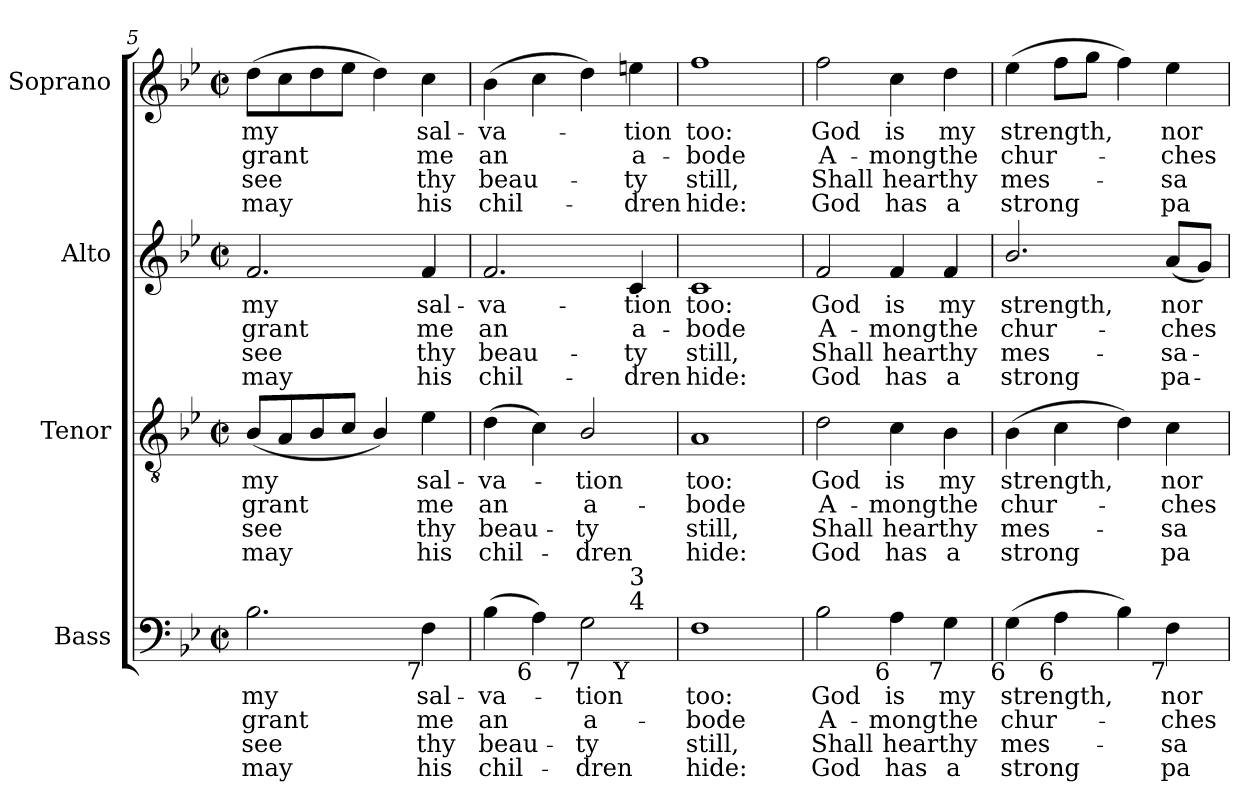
**kern	**text	**text	**text	**text	**kern	**text	**text	**text	**text	**kern	**text	**text	**text	**text	**kern	**text	**text	**text	**text
*part4	*part4	*part4	*part4	*part4	*part3	*part3	*part3	*part3	*part3	*part2	*part2	*part2	*part2	*part2	*part1	*part1	*part1	*part1	*part1
*staff4	*staff4	*staff4	*staff4	*staff4	*staff3	*staff3	*staff3	*staff3	*staff3	*staff2	*staff2	*staff2	*staff2	*staff2	*staff1	*staff1	*staff1	*staff1	*staff1
*I"Bass	*	*	*	*	*I"Tenor	*	*	*	*	*I"Alto	*	*	*	*	*I"Soprano	*	*	*	*
*I'B.	*	*	*	*	*I'T.	*	*	*	*	*I'A.	*	*	*	*	*I'S.	*	*	*	*
*clefF4	*	*	*	*	*clefGv2	*	*	*	*	*clefG2	*	*	*	*	*clefG2	*	*	*	*
*	*	*	*	*	*ITrd7c12	*	*	*	*	*	*	*	*	*	*	*	*	*	*
*k[b-e-]	*	*	*	*	*k[b-e-]	*	*	*	*	*k[b-e-]	*	*	*	*	*k[b-e-]	*	*	*	*
*B-:	*	*	*	*	*B-:	*	*	*	*	*B-:	*	*	*	*	*B-:	*	*	*	*
*M2/2	*	*	*	*	*M2/2	*	*	*	*	*M2/2	*	*	*	*	*M2/2	*	*	*	*
*met(c|)	*	*	*	*	*met(c|)	*	*	*	*	*met(c|)	*	*	*	*	*met(c|)	*	*	*	*
=5	=5	=5	=5	=5	=5	=5	=5	=5	=5	=5	=5	=5	=5	=5	=5	=5	=5	=5	=5
!	!LO:LY:b:color=#000000	!LO:LY:b:color=#000000	!LO:LY:b:color=#000000	!LO:LY:b:color=#000000	!	!	!	!	!	!	!	!	!	!	!	!	!	!	!
!	!	!	!	!	!	!LO:LY:b:color=#000000	!LO:LY:b:color=#000000	!LO:LY:b:color=#000000	!LO:LY:b:color=#000000	!	!	!	!	!	!	!	!	!	!
!	!	!	!	!	!	!	!	!	!	!	!LO:LY:b:color=#000000	!LO:LY:b:color=#000000	!LO:LY:b:color=#000000	!LO:LY:b:color=#000000	!	!	!	!	!
!	!	!	!	!	!	!	!	!	!	!	!	!	!	!	!	!LO:LY:b:color=#000000	!LO:LY:b:color=#000000	!LO:LY:b:color=#000000	!LO:LY:b:color=#000000
2.B-i\	my	grant	see	may	(8BB-i/L	my	grant	see	may	2.fi/	my	grant	see	may	(8ddi\L	my	grant	see	may
.	.	.	.	.	8AAi/	.	.	.	.	.	.	.	.	.	8cci\	.	.	.	.
.	.	.	.	.	8BB-i/	.	.	.	.	.	.	.	.	.	8ddi\	.	.	.	.
.	.	.	.	.	8Ci/J	.	.	.	.	.	.	.	.	.	8ee-i\J	.	.	.	.
.	.	.	.	.	4BB-i/)	.	.	.	.	.	.	.	.	.	4ddi\)	.	.	.	.
!	!LO:LY:b:color=#000000	!LO:LY:b:color=#000000	!LO:LY:b:color=#000000	!LO:LY:b:color=#000000	!	!	!	!	!	!	!	!	!	!	!	!	!	!	!
!	!	!	!	!	!	!LO:LY:b:color=#000000	!LO:LY:b:color=#000000	!LO:LY:b:color=#000000	!LO:LY:b:color=#000000	!	!	!	!	!	!	!	!	!	!
!	!	!	!	!	!	!	!	!	!	!	!LO:LY:b:color=#000000	!LO:LY:b:color=#000000	!LO:LY:b:color=#000000	!LO:LY:b:color=#000000	!	!	!	!	!
!LO:TX:b:rj:t=7	!	!	!	!	!	!	!	!	!	!	!	!	!	!	!	!	!	!	!
!	!	!	!	!	!	!	!	!	!	!	!	!	!	!	!	!LO:LY:b:color=#000000	!LO:LY:b:color=#000000	!LO:LY:b:color=#000000	!LO:LY:b:color=#000000
4Fi\	sal-	me	thy	his	4E-i\	sal-	me	thy	his	4fi/	sal-	me	thy	his	4cci\	sal-	me	thy	his
=6	=6	=6	=6	=6	=6	=6	=6	=6	=6	=6	=6	=6	=6	=6	=6	=6	=6	=6	=6
!	!LO:LY:b:color=#000000	!LO:LY:b:color=#000000	!LO:LY:b:color=#000000	!LO:LY:b:color=#000000	!	!	!	!	!	!	!	!	!	!	!	!	!	!	!
!	!	!	!	!	!	!LO:LY:b:color=#000000	!LO:LY:b:color=#000000	!LO:LY:b:color=#000000	!LO:LY:b:color=#000000	!	!	!	!	!	!	!	!	!	!
!	!	!	!	!	!	!	!	!	!	!	!LO:LY:b:color=#000000	!LO:LY:b:color=#000000	!LO:LY:b:color=#000000	!LO:LY:b:color=#000000	!	!	!	!	!
!	!	!	!	!	!	!	!	!	!	!	!	!	!	!	!	!LO:LY:b:color=#000000	!LO:LY:b:color=#000000	!LO:LY:b:color=#000000	!LO:LY:b:color=#000000
*^	*	*	*	*	*	*	*	*	*	*	*	*	*	*	*	*	*	*	*
(4B-i\	2.ryy	-va-	an	beau-	-chil-	(4Di\	-va-	an	beau-	-chil-	2.fi/	-va-	an	beau-	-chil-	(4b-i\	-va-	an	beau-	-chil-
!LO:TX:b:rj:t=6	!	!	!	!	!	!	!	!	!	!	!	!	!	!	!	!	!	!	!	!
4Ai\)	.	.	.	.	.	4Ci\)	.	.	.	.	.	.	.	.	.	4cci\	.	.	.	.
!	!	!LO:LY:b:color=#000000	!LO:LY:b:color=#000000	!LO:LY:b:color=#000000	!LO:LY:b:color=#000000	!	!	!	!	!	!	!	!	!	!	!	!	!	!	!
!LO:TX:b:rj:t=7	!	!	!	!	!	!	!	!	!	!	!	!	!	!	!	!	!	!	!	!
!	!	!	!	!	!	!	!LO:LY:b:color=#000000	!LO:LY:b:color=#000000	!LO:LY:b:color=#000000	!LO:LY:b:color=#000000	!	!	!	!	!	!	!	!	!	!
2Gi\	.	-tion	a-	-ty	dren	2BB-i/	-tion	a-	-ty	dren	.	.	.	.	.	4ddi\)	.	.	.	.
!	!	!	!	!	!	!	!	!	!	!	!	!LO:LY:b:color=#000000	!LO:LY:b:color=#000000	!LO:LY:b:color=#000000	!LO:LY:b:color=#000000	!	!	!	!	!
!	!LO:TX:b:rj:t=Y	!	!	!	!	!	!	!	!	!	!	!	!	!	!	!	!	!	!	!
!	!LO:TX:t=4	!	!	!	!	!	!	!	!	!	!	!	!	!	!	!	!	!	!	!
!	!LO:TX:t=3	!	!	!	!	!	!	!	!	!	!	!	!	!	!	!	!	!	!	!
!	!	!	!	!	!	!	!	!	!	!	!	!	!	!	!	!	!LO:LY:b:color=#000000	!LO:LY:b:color=#000000	!LO:LY:b:color=#000000	!LO:LY:b:color=#000000
.	4ryy	.	.	.	.	.	.	.	.	.	4ci/	-tion	a-	-ty	dren	4eeni\	-tion	a-	-ty	dren
*v	*v	*	*	*	*	*	*	*	*	*	*	*	*	*	*	*	*	*	*	*
=7	=7	=7	=7	=7	=7	=7	=7	=7	=7	=7	=7	=7	=7	=7	=7	=7	=7	=7	=7
*^	*	*	*	*	*	*	*	*	*	*	*	*	*	*	*	*	*	*	*
!	!	!LO:LY:b:color=#000000	!LO:LY:b:color=#000000	!LO:LY:b:color=#000000	!LO:LY:b:color=#000000	!	!	!	!	!	!	!	!	!	!	!	!	!	!	!
*v	*v	*	*	*	*	*	*	*	*	*	*	*	*	*	*	*	*	*	*	*
*^	*	*	*	*	*	*	*	*	*	*	*	*	*	*	*	*	*	*	*
!	!	!	!	!	!	!	!LO:LY:b:color=#000000	!LO:LY:b:color=#000000	!LO:LY:b:color=#000000	!LO:LY:b:color=#000000	!	!	!	!	!	!	!	!	!	!
*v	*v	*	*	*	*	*	*	*	*	*	*	*	*	*	*	*	*	*	*	*
*^	*	*	*	*	*	*	*	*	*	*	*	*	*	*	*	*	*	*	*
!	!	!	!	!	!	!	!	!	!	!	!	!LO:LY:b:color=#000000	!LO:LY:b:color=#000000	!LO:LY:b:color=#000000	!LO:LY:b:color=#000000	!	!	!	!	!
*v	*v	*	*	*	*	*	*	*	*	*	*	*	*	*	*	*	*	*	*	*
*^	*	*	*	*	*	*	*	*	*	*	*	*	*	*	*	*	*	*	*
!	!	!	!	!	!	!	!	!	!	!	!	!	!	!	!	!	!LO:LY:b:color=#000000	!LO:LY:b:color=#000000	!LO:LY:b:color=#000000	!LO:LY:b:color=#000000
*v	*v	*	*	*	*	*	*	*	*	*	*	*	*	*	*	*	*	*	*	*
1Fi	too:	-bode	still,	hide:	1AAi	too:	-bode	still,	hide:	1ci	too:	-bode	still,	hide:	1ffi	too:	-bode	still,	hide:
!!LO:LB:g=z
=8	=8	=8	=8	=8	=8	=8	=8	=8	=8	=8	=8	=8	=8	=8	=8	=8	=8	=8	=8
!	!LO:LY:b:color=#000000	!LO:LY:b:color=#000000	!LO:LY:b:color=#000000	!LO:LY:b:color=#000000	!	!	!	!	!	!	!	!	!	!	!	!	!	!	!
!	!	!	!	!	!	!LO:LY:b:color=#000000	!LO:LY:b:color=#000000	!LO:LY:b:color=#000000	!LO:LY:b:color=#000000	!	!	!	!	!	!	!	!	!	!
!	!	!	!	!	!	!	!	!	!	!	!LO:LY:b:color=#000000	!LO:LY:b:color=#000000	!LO:LY:b:color=#000000	!LO:LY:b:color=#000000	!	!	!	!	!
!	!	!	!	!	!	!	!	!	!	!	!	!	!	!	!	!LO:LY:b:color=#000000	!LO:LY:b:color=#000000	!LO:LY:b:color=#000000	!LO:LY:b:color=#000000
2B-i\	God	A-	Shall	God	2Di\	God	A-	Shall	God	2fi/	God	A-	Shall	God	2ffi\	God	A-	Shall	God
!	!LO:LY:b:color=#000000	!LO:LY:b:color=#000000	!LO:LY:b:color=#000000	!LO:LY:b:color=#000000	!	!	!	!	!	!	!	!	!	!	!	!	!	!	!
!	!	!	!	!	!	!LO:LY:b:color=#000000	!LO:LY:b:color=#000000	!LO:LY:b:color=#000000	!LO:LY:b:color=#000000	!	!	!	!	!	!	!	!	!	!
!	!	!	!	!	!	!	!	!	!	!	!LO:LY:b:color=#000000	!LO:LY:b:color=#000000	!LO:LY:b:color=#000000	!LO:LY:b:color=#000000	!	!	!	!	!
!LO:TX:b:rj:t=6	!	!	!	!	!	!	!	!	!	!	!	!	!	!	!	!	!	!	!
!	!	!	!	!	!	!	!	!	!	!	!	!	!	!	!	!LO:LY:b:color=#000000	!LO:LY:b:color=#000000	!LO:LY:b:color=#000000	!LO:LY:b:color=#000000
4Ai\	is	-mong	hear	has	4Ci\	is	-mong	hear	has	4fi/	is	-mong	hear	has	4cci\	is	-mong	hear	has
!	!LO:LY:b:color=#000000	!LO:LY:b:color=#000000	!LO:LY:b:color=#000000	!LO:LY:b:color=#000000	!	!	!	!	!	!	!	!	!	!	!	!	!	!	!
!	!	!	!	!	!	!LO:LY:b:color=#000000	!LO:LY:b:color=#000000	!LO:LY:b:color=#000000	!LO:LY:b:color=#000000	!	!	!	!	!	!	!	!	!	!
!	!	!	!	!	!	!	!	!	!	!	!LO:LY:b:color=#000000	!LO:LY:b:color=#000000	!LO:LY:b:color=#000000	!LO:LY:b:color=#000000	!	!	!	!	!
!LO:TX:b:rj:t=7	!	!	!	!	!	!	!	!	!	!	!	!	!	!	!	!	!	!	!
!	!	!	!	!	!	!	!	!	!	!	!	!	!	!	!	!LO:LY:b:color=#000000	!LO:LY:b:color=#000000	!LO:LY:b:color=#000000	!LO:LY:b:color=#000000
4Gi\	my	the	thy	a	4BB-i\	my	the	thy	a	4fi/	my	the	thy	a	4ddi\	my	the	thy	a
=9	=9	=9	=9	=9	=9	=9	=9	=9	=9	=9	=9	=9	=9	=9	=9	=9	=9	=9	=9
!	!LO:LY:b:color=#000000	!LO:LY:b:color=#000000	!LO:LY:b:color=#000000	!LO:LY:b:color=#000000	!	!	!	!	!	!	!	!	!	!	!	!	!	!	!
!	!	!	!	!	!	!LO:LY:b:color=#000000	!LO:LY:b:color=#000000	!LO:LY:b:color=#000000	!LO:LY:b:color=#000000	!	!	!	!	!	!	!	!	!	!
!	!	!	!	!	!	!	!	!	!	!	!LO:LY:b:color=#000000	!LO:LY:b:color=#000000	!LO:LY:b:color=#000000	!LO:LY:b:color=#000000	!	!	!	!	!
!LO:TX:b:rj:t=6	!	!	!	!	!	!	!	!	!	!	!	!	!	!	!	!	!	!	!
!	!	!	!	!	!	!	!	!	!	!	!	!	!	!	!	!LO:LY:b:color=#000000	!LO:LY:b:color=#000000	!LO:LY:b:color=#000000	!LO:LY:b:color=#000000
(4Gi\	strength,	chur-	mes-	-strong	(4BB-i\	strength,	chur-	mes-	-strong	2.b-i/	strength,	chur-	mes-	-strong	(4ee-i\	strength,	chur-	mes-	-strong
!LO:TX:b:rj:t=6	!	!	!	!	!	!	!	!	!	!	!	!	!	!	!	!	!	!	!
4Ai\	.	.	.	.	4Ci\	.	.	.	.	.	.	.	.	.	8ffi\L	.	.	.	.
.	.	.	.	.	.	.	.	.	.	.	.	.	.	.	8ggi\J	.	.	.	.
4B-i\)	.	.	.	.	4Di\)	.	.	.	.	.	.	.	.	.	4ffi\)	.	.	.	.
!	!LO:LY:b:color=#000000	!LO:LY:b:color=#000000	!LO:LY:b:color=#000000	!LO:LY:b:color=#000000	!	!	!	!	!	!	!	!	!	!	!	!	!	!	!
!	!	!	!	!	!	!LO:LY:b:color=#000000	!LO:LY:b:color=#000000	!LO:LY:b:color=#000000	!LO:LY:b:color=#000000	!	!	!	!	!	!	!	!	!	!
!	!	!	!	!	!	!	!	!	!	!	!LO:LY:b:color=#000000	!LO:LY:b:color=#000000	!LO:LY:b:color=#000000	!LO:LY:b:color=#000000	!	!	!	!	!
!LO:TX:b:rj:t=7	!	!	!	!	!	!	!	!	!	!	!	!	!	!	!	!	!	!	!
!	!	!	!	!	!	!	!	!	!	!	!	!	!	!	!	!LO:LY:b:color=#000000	!LO:LY:b:color=#000000	!LO:LY:b:color=#000000	!LO:LY:b:color=#000000
4Fi\	nor	-ches	sa-	-pa-	4Ci\	nor	-ches	sa-	-pa-	(8ai/L	nor	-ches	sa-	-pa-	4ee-i\	nor	-ches	sa-	-pa-
.	.	.	.	.	.	.	.	.	.	8gi/J)	.	.	.	.	.	.	.	.	.
=	=	=	=	=	=	=	=	=	=	=	=	=	=	=	=	=	=	=	=
*-	*-	*-	*-	*-	*-	*-	*-	*-	*-	*-	*-	*-	*-	*-	*-	*-	*-	*-	*-
